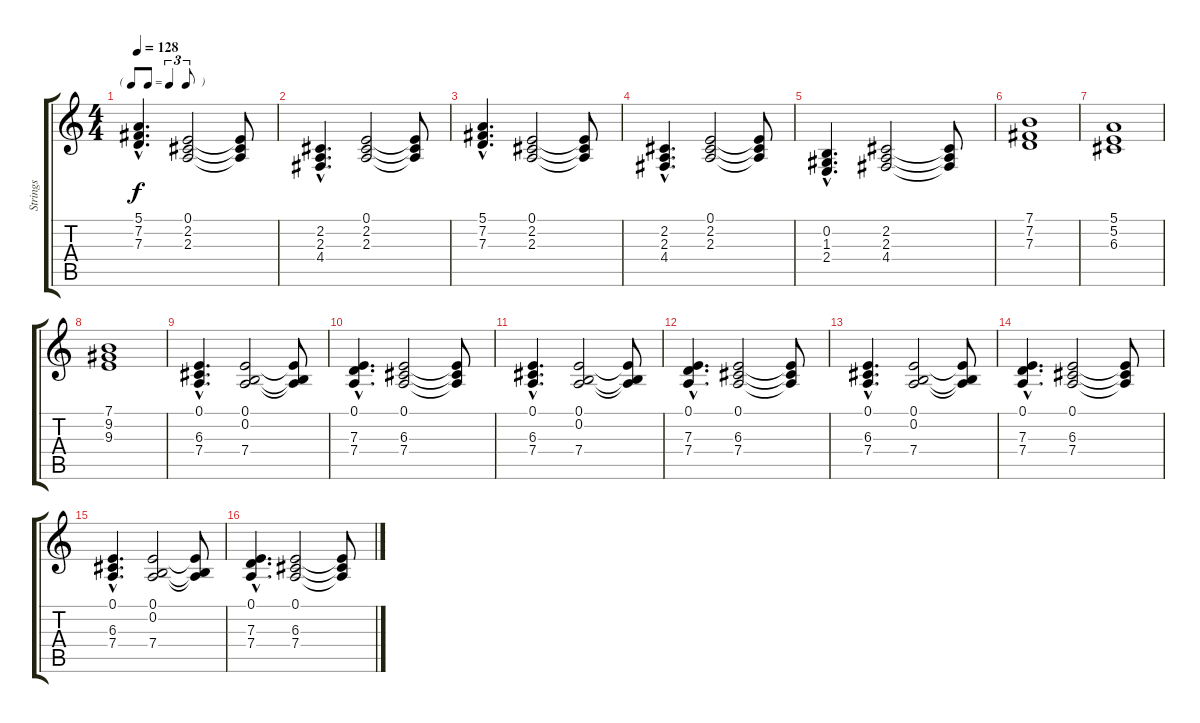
\track ("Strings" "Strings") {instrument tremolostrings}
\staff {score tabs}
\tuning (E4 B3 G3 D3 A2 E2) {hide}
\ts (4 4)
\tf triplet8th
\tempo 128
\clef g2
\ks c
(5.1{hac} 7.2{hac} 7.3{hac}).4{d dy f} (0.1 2.2 2.3).2 (0.1{t} 2.2{t} 2.3{t}).8 |
(2.2{hac} 2.3{hac} 4.4{hac}).4{d} (0.1 2.2 2.3).2 (0.1{t} 2.2{t} 2.3{t}).8 |
(5.1{hac} 7.2{hac} 7.3{hac}).4{d} (0.1 2.2 2.3).2 (0.1{t} 2.2{t} 2.3{t}).8 |
(2.2{hac} 2.3{hac} 4.4{hac}).4{d} (0.1 2.2 2.3).2 (0.1{t} 2.2{t} 2.3{t}).8 |
(0.2{hac} 1.3{hac} 2.4{hac}).4{d} (2.2 2.3 4.4).2 (2.2{t} 2.3{t} 4.4{t}).8 |
(7.1 7.2 7.3).1 |
(5.1 5.2 6.3).1 |
(7.1 9.2 9.3).1 |
(0.1{hac} 6.3{hac} 7.4{hac}).4{d} (0.1 0.2 7.4).2 (0.1{t} 0.2{t} 7.4{t}).8 |
(0.1{hac} 7.3{hac} 7.4{hac}).4{d} (0.1 6.3 7.4).2 (0.1{t} 6.3{t} 7.4{t}).8 |
(0.1{hac} 6.3{hac} 7.4{hac}).4{d} (0.1 0.2 7.4).2 (0.1{t} 0.2{t} 7.4{t}).8 |
(0.1{hac} 7.3{hac} 7.4{hac}).4{d} (0.1 6.3 7.4).2 (0.1{t} 6.3{t} 7.4{t}).8 |
(0.1{hac} 6.3{hac} 7.4{hac}).4{d} (0.1 0.2 7.4).2 (0.1{t} 0.2{t} 7.4{t}).8 |
(0.1{hac} 7.3{hac} 7.4{hac}).4{d} (0.1 6.3 7.4).2 (0.1{t} 6.3{t} 7.4{t}).8 |
(0.1{hac} 6.3{hac} 7.4{hac}).4{d} (0.1 0.2 7.4).2 (0.1{t} 0.2{t} 7.4{t}).8 |
(0.1{hac} 7.3{hac} 7.4{hac}).4{d} (0.1 6.3 7.4).2 (0.1{t} 6.3{t} 7.4{t}).8
